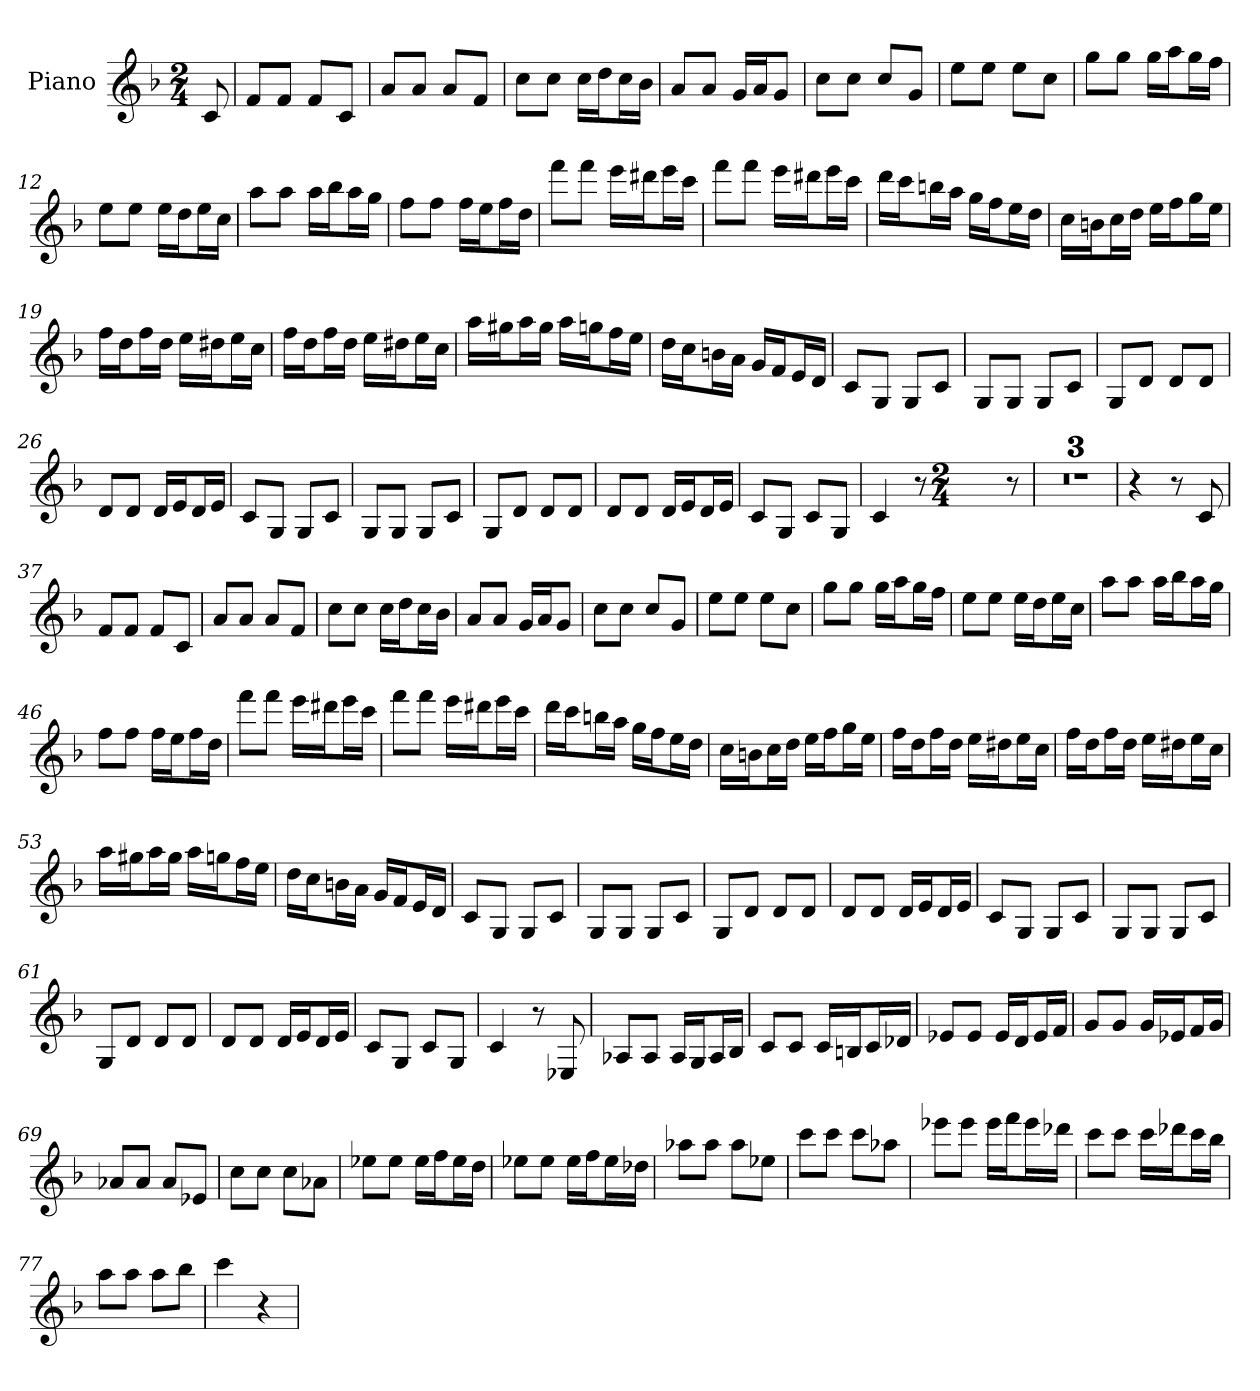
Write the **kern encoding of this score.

**kern
*part1
*staff1
*I"Piano
*I'Pno
*clefG2
*k[b-]
*F:
*M2/4
*MM152
=
8c
=5
8f/L
8f/J
8f/L
8c/J
=6
8a/L
8a/J
8a/L
8f/J
=7
8cc\L
8cc\J
16cc\LL
16dd\J
16cc\L
16b-\JJ
=8
8a/L
8a/J
16g/LL
16a/J
8g/J
=9
8cc\L
8cc\J
8cc/L
8g/J
=10
8ee\L
8ee\J
8ee\L
8cc\J
=11
8gg\L
8gg\J
16gg\LL
16aa\J
16gg\L
16ff\JJ
=12
8ee\L
8ee\J
16ee\LL
16dd\J
16ee\L
16cc\JJ
=13
8aa\L
8aa\J
16aa\LL
16bb-\J
16aa\L
16gg\JJ
=14
8ff\L
8ff\J
16ff\LL
16ee\J
16ff\L
16dd\JJ
=15
8fff\L
8fff\J
16eee\LL
16ddd#X\J
16eee\L
16ccc\JJ
=16
8fff\L
8fff\J
16eee\LL
16ddd#X\J
16eee\L
16ccc\JJ
=17
16ddd\LL
16ccc\J
16bbn\L
16aa\JJ
16gg\LL
16ff\J
16ee\L
16dd\JJ
=18
16cc\LL
16bn\J
16cc\L
16dd\JJ
16ee\LL
16ff\J
16gg\L
16ee\JJ
=19
16ff\LL
16dd\J
16ff\L
16dd\JJ
16ee\LL
16dd#X\J
16ee\L
16cc\JJ
=20
16ff\LL
16dd\J
16ff\L
16dd\JJ
16ee\LL
16dd#X\J
16ee\L
16cc\JJ
=21
16aa\LL
16gg#X\J
16aa\L
16gg#\JJ
16aa\LL
16ggn\J
16ff\L
16ee\JJ
=22
16dd\LL
16cc\J
16bn\L
16a\JJ
16g/LL
16f/J
16e/L
16d/JJ
=23
8c/L
8G/J
8G/L
8c/J
=24
8G/L
8G/J
8G/L
8c/J
=25
8G/L
8d/J
8d/L
8d/J
=26
8d/L
8d/J
16d/LL
16e/J
16d/L
16e/JJ
=27
8c/L
8G/J
8G/L
8c/J
=28
8G/L
8G/J
8G/L
8c/J
=29
8G/L
8d/J
8d/L
8d/J
=30
8d/L
8d/J
16d/LL
16e/J
16d/L
16e/JJ
=31
8c/L
8G/J
8c/L
8G/J
=32
4c
8r
*M2/4
8r
=33
2r
=34
2r
=35
2r
=36
4r
8r
8c
=37
8f/L
8f/J
8f/L
8c/J
=38
8a/L
8a/J
8a/L
8f/J
=39
8cc\L
8cc\J
16cc\LL
16dd\J
16cc\L
16b-\JJ
=40
8a/L
8a/J
16g/LL
16a/J
8g/J
=41
8cc\L
8cc\J
8cc/L
8g/J
=42
8ee\L
8ee\J
8ee\L
8cc\J
=43
8gg\L
8gg\J
16gg\LL
16aa\J
16gg\L
16ff\JJ
=44
8ee\L
8ee\J
16ee\LL
16dd\J
16ee\L
16cc\JJ
=45
8aa\L
8aa\J
16aa\LL
16bb-\J
16aa\L
16gg\JJ
=46
8ff\L
8ff\J
16ff\LL
16ee\J
16ff\L
16dd\JJ
=47
8fff\L
8fff\J
16eee\LL
16ddd#X\J
16eee\L
16ccc\JJ
=48
8fff\L
8fff\J
16eee\LL
16ddd#X\J
16eee\L
16ccc\JJ
=49
16ddd\LL
16ccc\J
16bbn\L
16aa\JJ
16gg\LL
16ff\J
16ee\L
16dd\JJ
=50
16cc\LL
16bn\J
16cc\L
16dd\JJ
16ee\LL
16ff\J
16gg\L
16ee\JJ
=51
16ff\LL
16dd\J
16ff\L
16dd\JJ
16ee\LL
16dd#X\J
16ee\L
16cc\JJ
=52
16ff\LL
16dd\J
16ff\L
16dd\JJ
16ee\LL
16dd#X\J
16ee\L
16cc\JJ
=53
16aa\LL
16gg#X\J
16aa\L
16gg#\JJ
16aa\LL
16ggn\J
16ff\L
16ee\JJ
=54
16dd\LL
16cc\J
16bn\L
16a\JJ
16g/LL
16f/J
16e/L
16d/JJ
=55
8c/L
8G/J
8G/L
8c/J
=56
8G/L
8G/J
8G/L
8c/J
=57
8G/L
8d/J
8d/L
8d/J
=58
8d/L
8d/J
16d/LL
16e/J
16d/L
16e/JJ
=59
8c/L
8G/J
8G/L
8c/J
=60
8G/L
8G/J
8G/L
8c/J
=61
8G/L
8d/J
8d/L
8d/J
=62
8d/L
8d/J
16d/LL
16e/J
16d/L
16e/JJ
=63
8c/L
8G/J
8c/L
8G/J
=64
4c
8r
8E-X
=65
8A-X/L
8A-/J
16A-/LL
16G/J
16A-/L
16B-/JJ
=66
8c/L
8c/J
16c/LL
16Bn/J
16c/L
16d-X/JJ
=67
8e-X/L
8e-/J
16e-/LL
16d/J
16e-/L
16f/JJ
=68
8g/L
8g/J
16g/LL
16e-X/J
16f/L
16g/JJ
=69
8a-X/L
8a-/J
8a-/L
8e-X/J
=70
8cc\L
8cc\J
8cc\L
8a-X\J
=71
8ee-X\L
8ee-\J
16ee-\LL
16ff\J
16ee-\L
16dd\JJ
=72
8ee-X\L
8ee-\J
16ee-\LL
16ff\J
16ee-\L
16dd-X\JJ
=73
8aa-X\L
8aa-\J
8aa-\L
8ee-X\J
=74
8ccc\L
8ccc\J
8ccc\L
8aa-X\J
=75
8eee-X\L
8eee-\J
16eee-\LL
16fff\J
16eee-\L
16ddd-X\JJ
=76
8ccc\L
8ccc\J
16ccc\LL
16ddd-X\J
16ccc\L
16bb-\JJ
=77
8aa\L
8aa\J
8aa\L
8bb-\J
=78
4ccc
4r
=
*-
